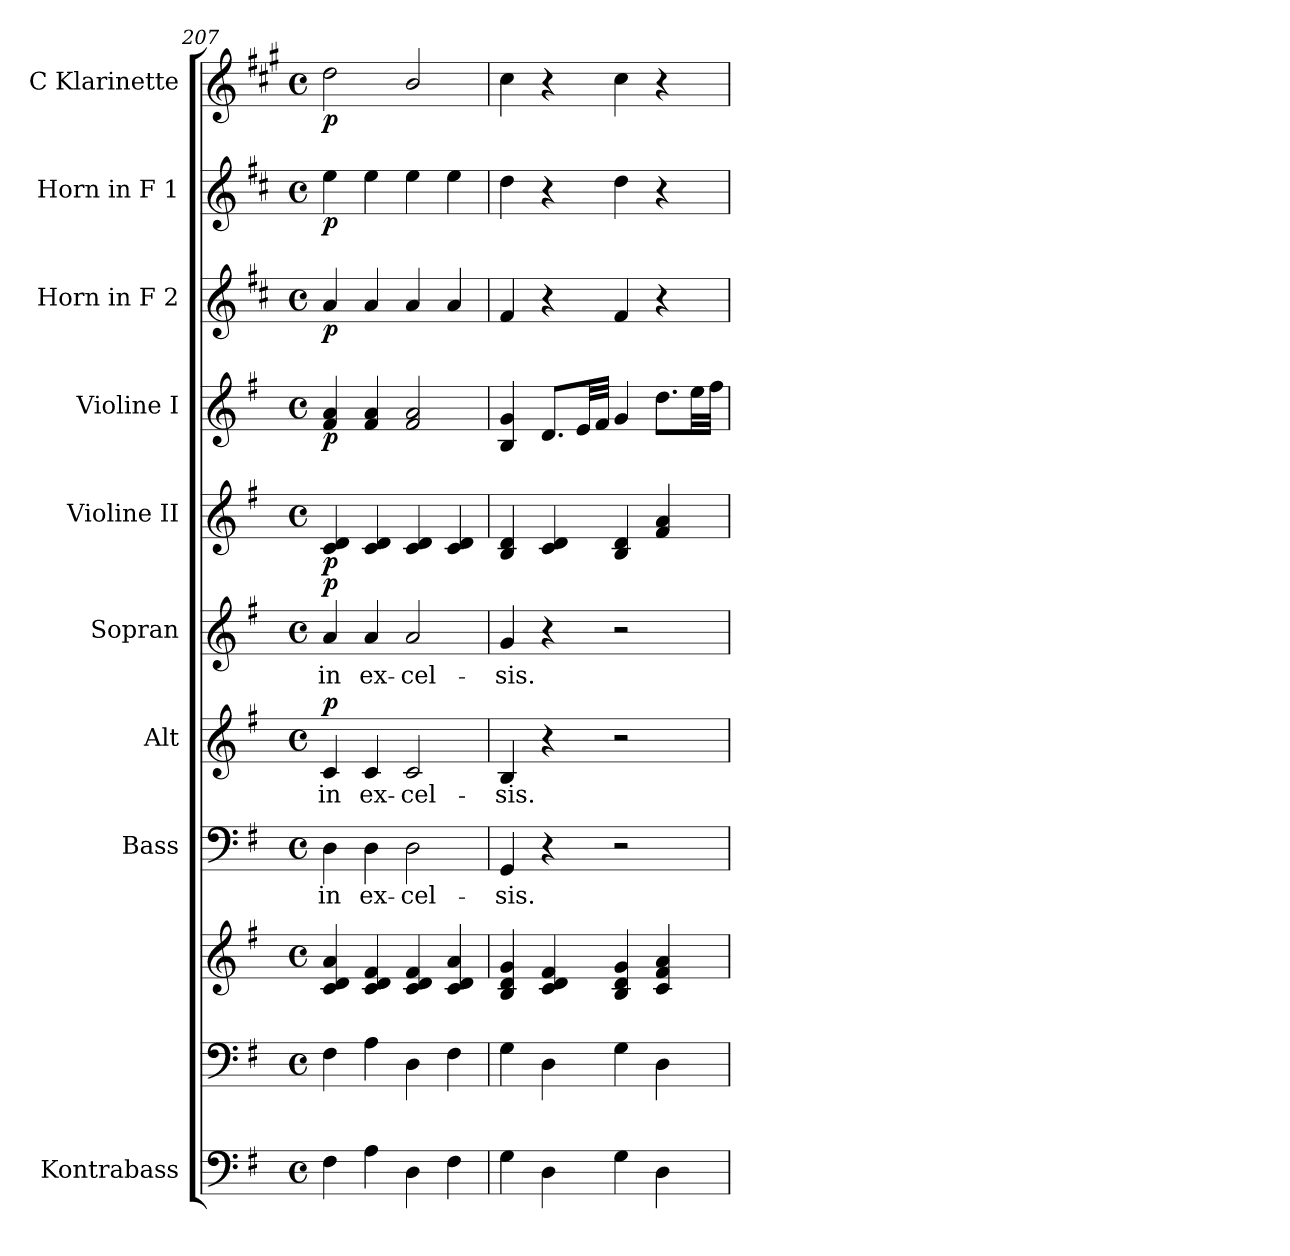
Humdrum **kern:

**kern	**kern	**kern	**kern	**text	**kern	**text	**dynam	**kern	**text	**dynam	**kern	**dynam	**kern	**dynam	**kern	**dynam	**kern	**dynam	**kern	**dynam
*part10	*part9	*part9	*part8	*part8	*part7	*part7	*part7	*part6	*part6	*part6	*part5	*part5	*part4	*part4	*part3	*part3	*part2	*part2	*part1	*part1
*staff11	*staff10	*staff9	*staff8	*staff8	*staff7	*staff7	*staff7	*staff6	*staff6	*staff6	*staff5	*staff5	*staff4	*staff4	*staff3	*staff3	*staff2	*staff2	*staff1	*staff1
*I"Kontrabass	*	*	*I"Bass	*	*I"Alt	*	*	*I"Sopran	*	*	*I"Violine II	*	*I"Violine I	*	*I"Horn in F 2	*	*I"Horn in F 1	*	*I"C Klarinette	*
*I'Kb.	*	*	*I'B.	*	*I'A.	*	*	*I'S.	*	*	*I'Vl. II	*	*I'Vl. I	*	*	*	*	*	*I'Kl.	*
*clefF4	*clefF4	*clefG2	*clefF4	*	*clefG2	*	*	*clefG2	*	*	*clefG2	*	*clefG2	*	*clefG2	*	*clefG2	*	*clefG2	*
*ITrd7c12	*	*	*	*	*	*	*	*	*	*	*	*	*	*	*ITrd4c7	*	*ITrd4c7	*	*ITrd1c2	*
*k[f#]	*k[f#]	*k[f#]	*k[f#]	*	*k[f#]	*	*	*k[f#]	*	*	*k[f#]	*	*k[f#]	*	*k[f#]	*	*k[f#]	*	*k[f#]	*
*G:	*G:	*G:	*G:	*	*G:	*	*	*G:	*	*	*G:	*	*G:	*	*G:	*	*G:	*	*G:	*
*M4/4	*M4/4	*M4/4	*M4/4	*	*M4/4	*	*	*M4/4	*	*	*M4/4	*	*M4/4	*	*M4/4	*	*M4/4	*	*M4/4	*
*met(c)	*met(c)	*met(c)	*met(c)	*	*met(c)	*	*	*met(c)	*	*	*met(c)	*	*met(c)	*	*met(c)	*	*met(c)	*	*met(c)	*
=207	=207	=207	=207	=207	=207	=207	=207	=207	=207	=207	=207	=207	=207	=207	=207	=207	=207	=207	=207	=207
!	!	!	!	!LO:LY:b	!	!LO:LY:b	!LO:DY:a	!	!LO:LY:b	!LO:DY:a	!	!LO:DY:b	!	!LO:DY:b	!	!LO:DY:b	!	!LO:DY:b	!	!LO:DY:b
4FF#\	4F#\	4c/ 4d/ 4a/	4D\	in	4c/	in	p	4a/	in	p	4c/ 4d/	p	4f#/ 4a/	p	4d/	p	4a\	p	2cc\	p
!	!	!	!	!LO:LY:b	!	!LO:LY:b	!	!	!LO:LY:b	!	!	!	!	!	!	!	!	!	!	!
4AA\	4A\	4c/ 4d/ 4f#/	4D\	ex-	4c/	ex-	.	4a/	ex-	.	4c/ 4d/	.	4f#/ 4a/	.	4d/	.	4a\	.	.	.
!	!	!	!	!LO:LY:b	!	!LO:LY:b	!	!	!LO:LY:b	!	!	!	!	!	!	!	!	!	!	!
4DD\	4D\	4c/ 4d/ 4f#/	2D\	-cel-	2c/	-cel-	.	2a/	-cel-	.	4c/ 4d/	.	2f#/ 2a/	.	4d/	.	4a\	.	2a/	.
4FF#\	4F#\	4c/ 4d/ 4a/	.	.	.	.	.	.	.	.	4c/ 4d/	.	.	.	4d/	.	4a\	.	.	.
=208	=208	=208	=208	=208	=208	=208	=208	=208	=208	=208	=208	=208	=208	=208	=208	=208	=208	=208	=208	=208
!	!	!	!	!LO:LY:b	!	!LO:LY:b	!	!	!LO:LY:b	!	!	!	!	!	!	!	!	!	!	!
4GG\	4G\	4B/ 4d/ 4g/	4GG/	-sis.	4B/	-sis.	.	4g/	-sis.	.	4B/ 4d/	.	4B/ 4g/	.	4B/	.	4g\	.	4b\	.
4DD\	4D\	4c/ 4d/ 4f#/	4r	.	4r	.	.	4r	.	.	4c/ 4d/	.	8.d/L	.	4r	.	4r	.	4r	.
.	.	.	.	.	.	.	.	.	.	.	.	.	32e/LL	.	.	.	.	.	.	.
.	.	.	.	.	.	.	.	.	.	.	.	.	32f#/JJJ	.	.	.	.	.	.	.
4GG\	4G\	4B/ 4d/ 4g/	2r	.	2r	.	.	2r	.	.	4B/ 4d/	.	4g/	.	4B/	.	4g\	.	4b\	.
4DD\	4D\	4c/ 4f#/ 4a/	.	.	.	.	.	.	.	.	4f#/ 4a/	.	8.dd\L	.	4r	.	4r	.	4r	.
.	.	.	.	.	.	.	.	.	.	.	.	.	32ee\LL	.	.	.	.	.	.	.
.	.	.	.	.	.	.	.	.	.	.	.	.	32ff#\JJJ	.	.	.	.	.	.	.
=	=	=	=	=	=	=	=	=	=	=	=	=	=	=	=	=	=	=	=	=
*-	*-	*-	*-	*-	*-	*-	*-	*-	*-	*-	*-	*-	*-	*-	*-	*-	*-	*-	*-	*-
